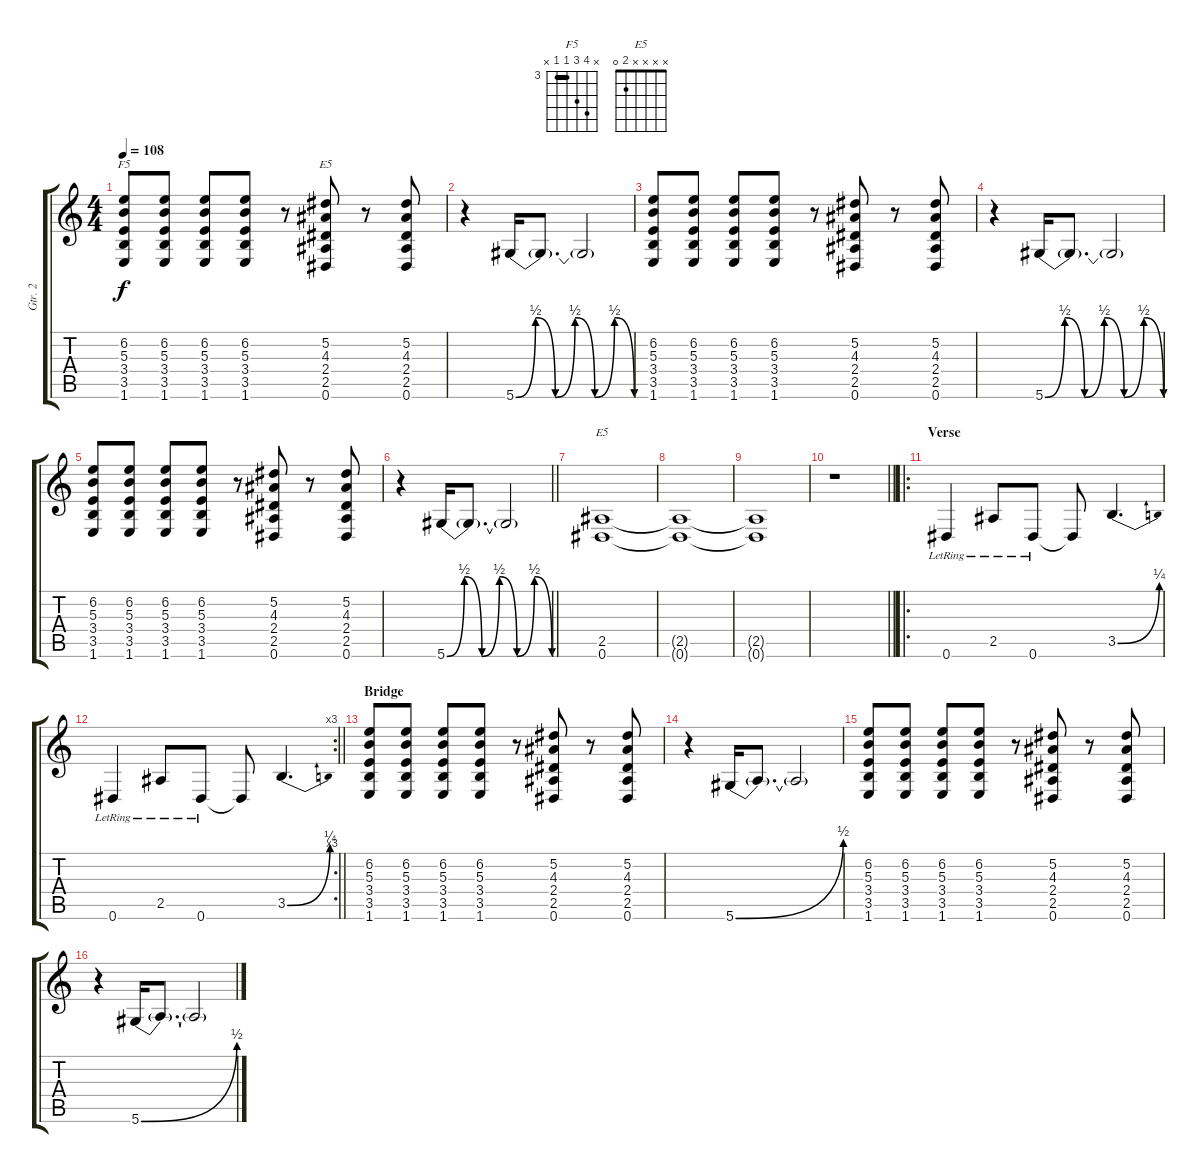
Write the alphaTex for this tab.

\track ("Gtr. 2" "Gtr. 2") {instrument distortionguitar}
\staff {score tabs}
\tuning (Eb4 Bb3 Gb3 Db3 Ab2 Eb2) {hide}
\chord ("F5" x 6 5 3 3 x) {firstfret 3 barre 3}
\chord ("E5" x 5 4 2 2 0) {barre 2}
\chord ("E5" x x x x 2 0)
\ts (4 4)
\tempo 108
\clef g2
\ks c
(6.2 5.3 3.4 3.5 1.6).8{ch "F5" dy f} (6.2 5.3 3.4 3.5 1.6).8 (6.2 5.3 3.4 3.5 1.6).8 (6.2 5.3 3.4 3.5 1.6).8 r.8 (5.2 4.3 2.4 2.5 0.6).8{ch "E5"} r.8 (5.2 4.3 2.4 2.5 0.6).8 |
r.4 5.6{be (custom 0 0 10 2 20 0 30 2 40 0 50 2 60 0)}.16 5.6{t}.8{d} 5.6{t}.2 |
(6.2 5.3 3.4 3.5 1.6).8 (6.2 5.3 3.4 3.5 1.6).8 (6.2 5.3 3.4 3.5 1.6).8 (6.2 5.3 3.4 3.5 1.6).8 r.8 (5.2 4.3 2.4 2.5 0.6).8 r.8 (5.2 4.3 2.4 2.5 0.6).8 |
r.4 5.6{be (custom 0 0 10 2 20 0 30 2 40 0 50 2 60 0)}.16 5.6{t}.8{d} 5.6{t}.2 |
(6.2 5.3 3.4 3.5 1.6).8 (6.2 5.3 3.4 3.5 1.6).8 (6.2 5.3 3.4 3.5 1.6).8 (6.2 5.3 3.4 3.5 1.6).8 r.8 (5.2 4.3 2.4 2.5 0.6).8 r.8 (5.2 4.3 2.4 2.5 0.6).8 |
\barLineRight lightlight
r.4 5.6{be (custom 0 0 10 2 20 0 30 2 40 0 50 2 60 0)}.16 5.6{t}.8{d} 5.6{t}.2 |
(2.5 0.6).1{ch "E5"} |
(2.5{t} 0.6{t}).1 |
(2.5{t} 0.6{t}).1 |
\barLineRight lightlight
r.1 |
\ro
\section ("" "Verse")
0.6{lr}.4 2.5{lr}.8 0.6{lr}.8 0.6{t}.8 3.5{be (bend 0 0 60 1)}.4{d} |
\rc 3
\barLineRight lightlight
0.6{lr}.4 2.5{lr}.8 0.6{lr}.8 0.6{t}.8 3.5{be (bend 0 0 60 1)}.4{d} |
\section ("" "Bridge")
(6.2 5.3 3.4 3.5 1.6).8 (6.2 5.3 3.4 3.5 1.6).8 (6.2 5.3 3.4 3.5 1.6).8 (6.2 5.3 3.4 3.5 1.6).8 r.8 (5.2 4.3 2.4 2.5 0.6).8 r.8 (5.2 4.3 2.4 2.5 0.6).8 |
r.4 5.6{be (bend 0 0 60 2)}.16 5.6{t}.8{d} 5.6{t}.2 |
(6.2 5.3 3.4 3.5 1.6).8 (6.2 5.3 3.4 3.5 1.6).8 (6.2 5.3 3.4 3.5 1.6).8 (6.2 5.3 3.4 3.5 1.6).8 r.8 (5.2 4.3 2.4 2.5 0.6).8 r.8 (5.2 4.3 2.4 2.5 0.6).8 |
r.4 5.6{be (bend 0 0 60 2)}.16 5.6{t}.8{d} 5.6{t}.2
